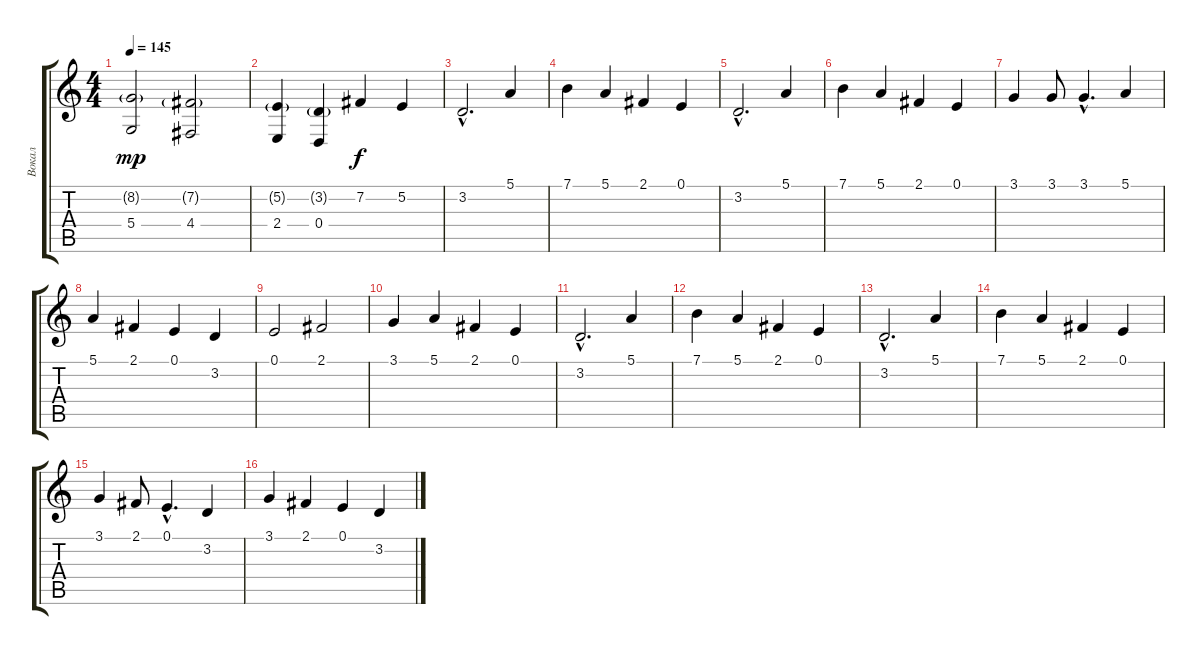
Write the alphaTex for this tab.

\track ("Вокал" "Вокал") {instrument bassoon}
\staff {score tabs}
\tuning (E4 B3 G3 D3 A2 E2) {hide}
\ts (4 4)
\tempo 145
\clef g2
\ks c
(8.2{g} 5.4).2{dy mp} (7.2{g} 4.4).2 |
(5.2{g} 2.4).4 (3.2{g} 0.4).4 7.2.4{dy f} 5.2.4 |
3.2{hac}.2{d} 5.1.4 |
7.1.4 5.1.4 2.1.4 0.1.4 |
3.2{hac}.2{d} 5.1.4 |
7.1.4 5.1.4 2.1.4 0.1.4 |
3.1.4 3.1.8 3.1{hac}.4{d} 5.1.4 |
5.1.4 2.1.4 0.1.4 3.2.4 |
0.1.2 2.1.2 |
3.1.4 5.1.4 2.1.4 0.1.4 |
3.2{hac}.2{d} 5.1.4 |
7.1.4 5.1.4 2.1.4 0.1.4 |
3.2{hac}.2{d} 5.1.4 |
7.1.4 5.1.4 2.1.4 0.1.4 |
3.1.4 2.1.8 0.1{hac}.4{d} 3.2.4 |
3.1.4 2.1.4 0.1.4 3.2.4
